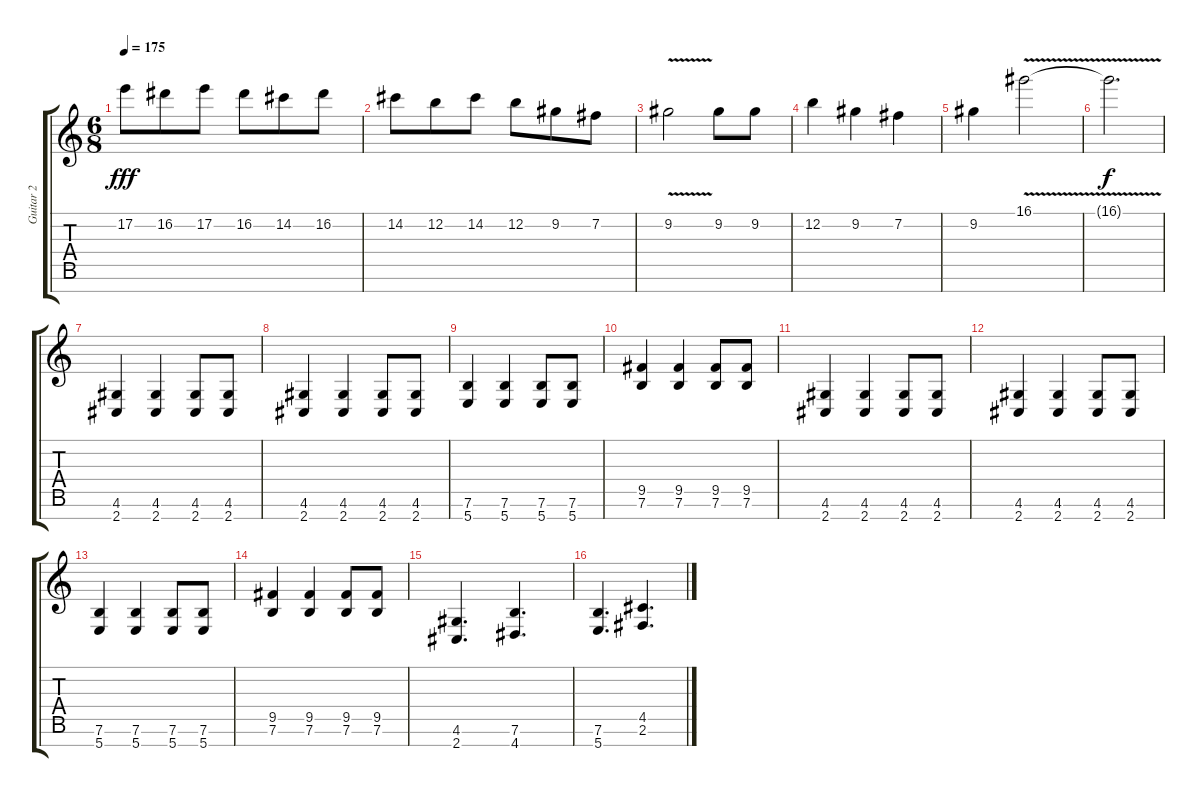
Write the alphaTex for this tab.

\track ("Guitar 2" "Guitar 2") {instrument distortionguitar}
\staff {score tabs}
\tuning (E4 B3 G3 D3 A2 E2 B1) {hide}
\ts (6 8)
\tempo 175
\clef g2
\ks c
17.2.8{dy fff} 16.2.8 17.2.8 16.2.8 14.2.8 16.2.8 |
14.2.8 12.2.8 14.2.8 12.2.8 9.2.8 7.2.8 |
9.2{v}.2 9.2.8 9.2.8 |
12.2.4 9.2.4 7.2.4 |
9.2.4 16.1{v}.2 |
16.1{t}.2{d dy f} |
(4.6 2.7).4 (4.6 2.7).4 (4.6 2.7).8 (4.6 2.7).8 |
(4.6 2.7).4 (4.6 2.7).4 (4.6 2.7).8 (4.6 2.7).8 |
(7.6 5.7).4 (7.6 5.7).4 (7.6 5.7).8 (7.6 5.7).8 |
(9.5 7.6).4 (9.5 7.6).4 (9.5 7.6).8 (9.5 7.6).8 |
(4.6 2.7).4 (4.6 2.7).4 (4.6 2.7).8 (4.6 2.7).8 |
(4.6 2.7).4 (4.6 2.7).4 (4.6 2.7).8 (4.6 2.7).8 |
(7.6 5.7).4 (7.6 5.7).4 (7.6 5.7).8 (7.6 5.7).8 |
(9.5 7.6).4 (9.5 7.6).4 (9.5 7.6).8 (9.5 7.6).8 |
(4.6 2.7).4{d} (7.6 4.7).4{d} |
(7.6 5.7).4{d} (4.5 2.6).4{d}
